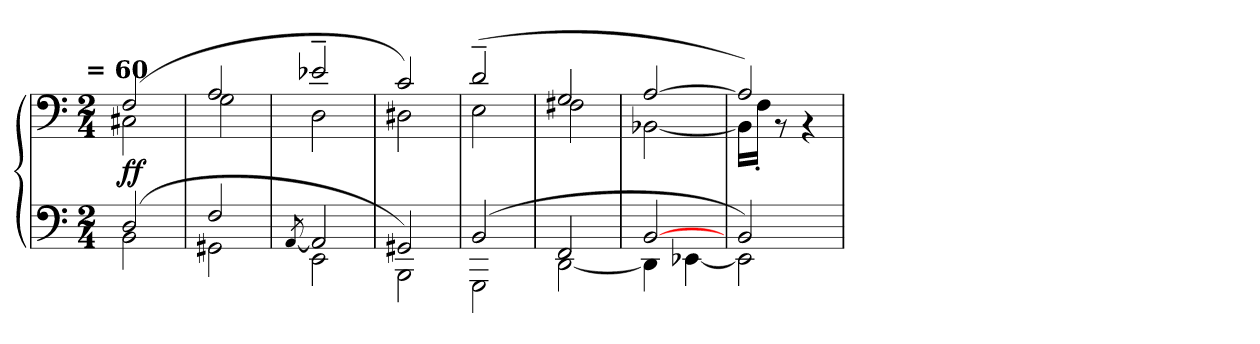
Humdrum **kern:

**kern	**kern	**dynam
*part1	*part1	*part1
*staff2	*staff1	*staff1/2
*clefF4	*clefF4	*
!!LO:TX:omd:t= = 60
*M2/4	*M2/4	*
*MM60	*MM60	*
=1	=1	=1
*^	*^	*
!	!	!	!	!LO:DY:a=2
!	!	!	!	!LO:DY:n=1:a
(>2D/	2BB\	(>2F/	2C#X\	f f
=2	=2	=2	=2	=2
2F/	2GG#X\	2A/	2G\	.
=3	=3	=3	=3	=3
[8qAA/	.	.	.	.
2AA/]	2EE\	2e-X~/	2D\	.
=4	=4	=4	=4	=4
2GG#X/)	2BBB\	2c/)	2D#X\	.
=5	=5	=5	=5	=5
(>2BB/	2GGG\	(>2d~/	2E\	.
=6	=6	=6	=6	=6
2FF/	[2DD\	2G/	2F#X\	.
=7	=7	=7	=7	=7
[2BB/	4DD\]	[2A/	[2BB-X\	.
.	[4EE-X\	.	.	.
=8	=8	=8	=8	=8
2BB/)	2EE-\]	2A/])	16BB-\LL]	.
.	.	.	16F'\JJ	.
.	.	.	8r	.
.	.	.	4r	.
*v	*v	*	*	*
*	*v	*v	*
=	=	=
*-	*-	*-
